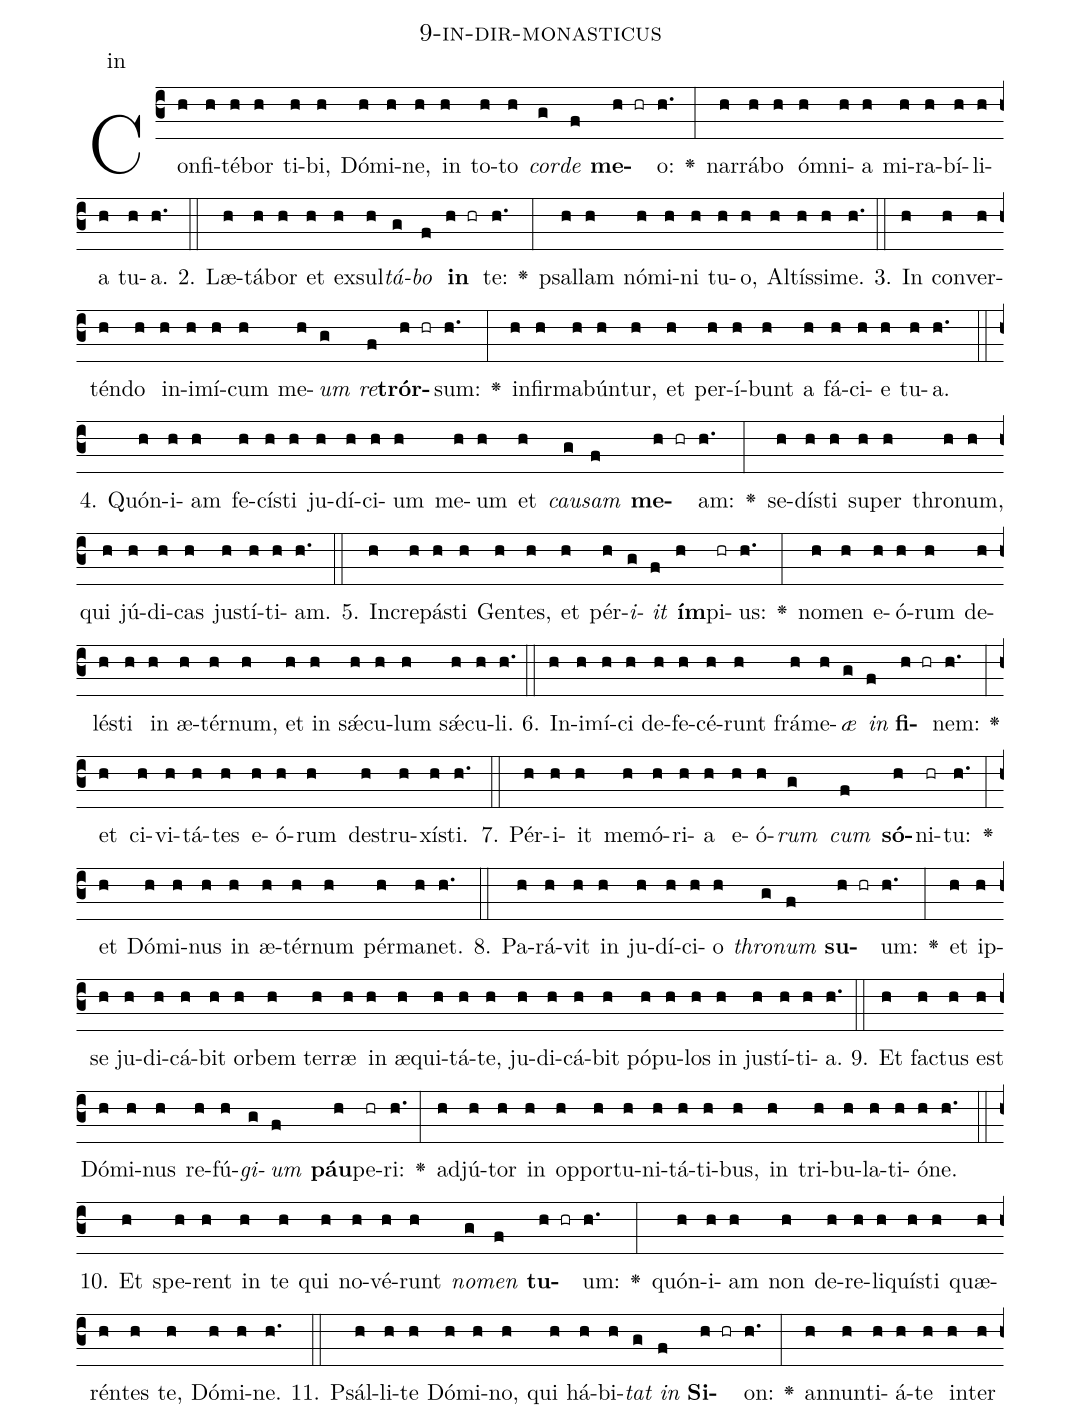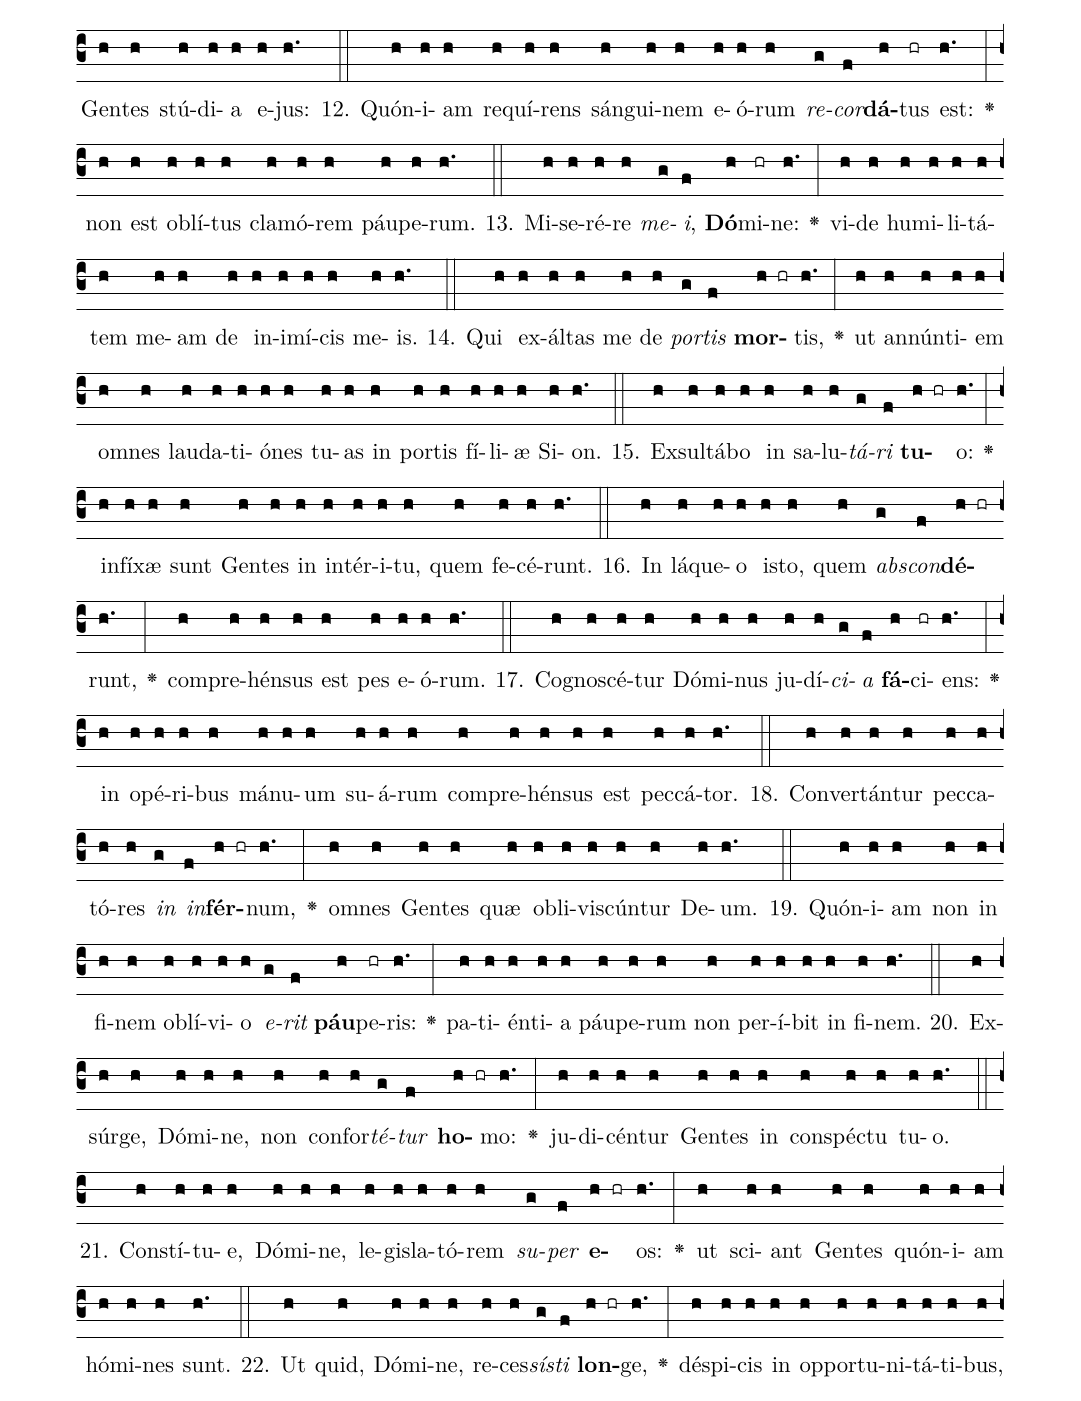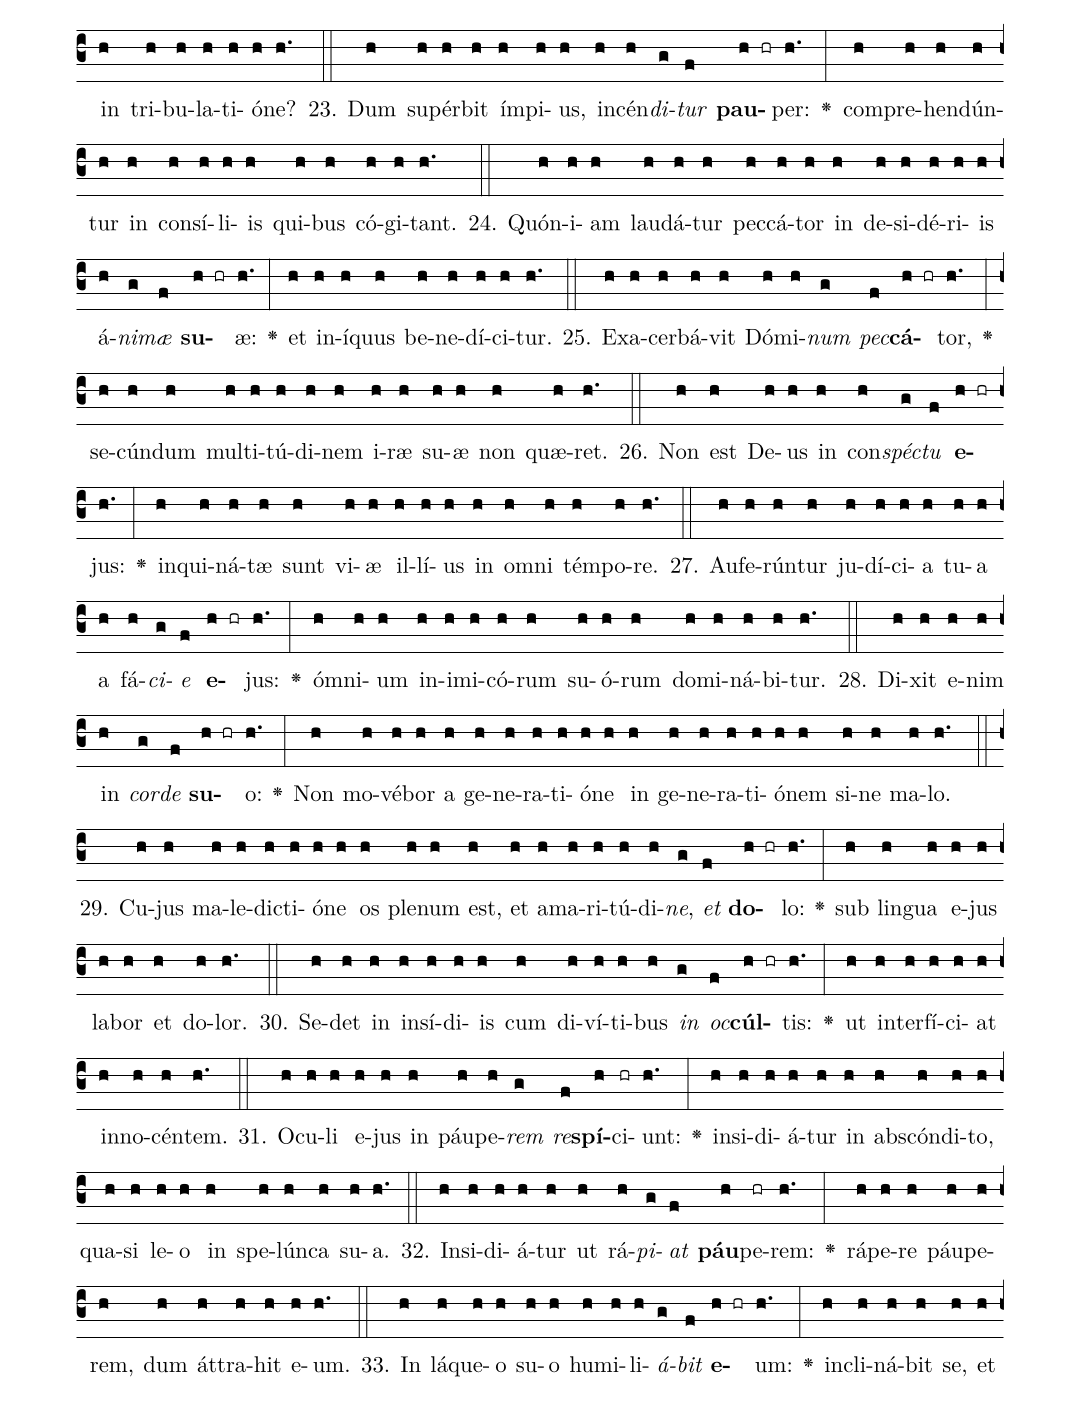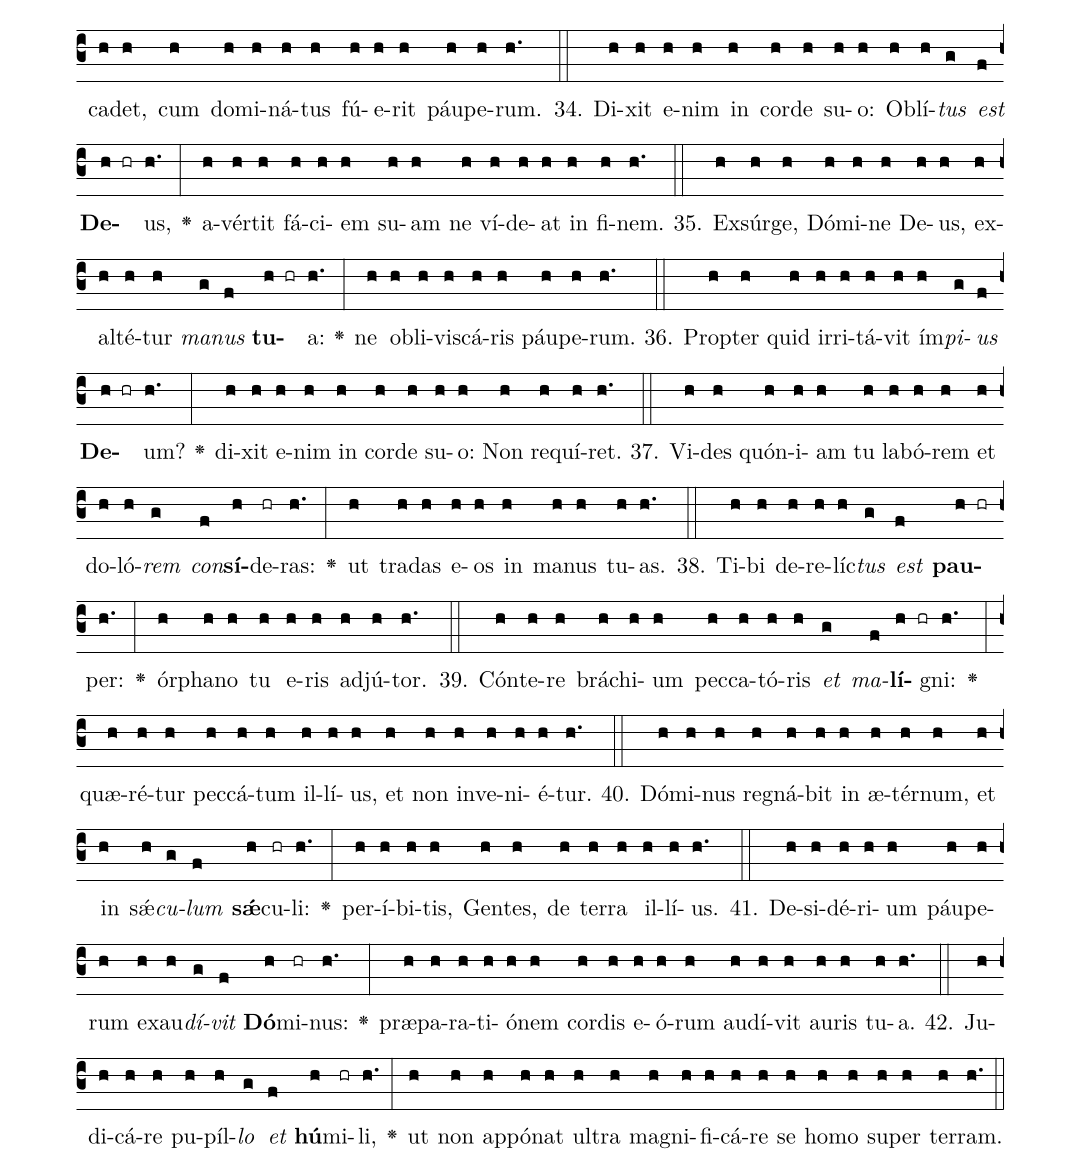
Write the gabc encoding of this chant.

name: 9-in-dir-monasticus;
annotation: in;
%%
(c3)Con(h)fi(h)té(h)bor(h) ti(h)bi,(h) Dó(h)mi(h)ne,(h) in(h) to(h)to(h) <i>cor</i>(g)<i>de</i>(f) <b>me</b>(h hr)o:(h.) <v>\greheightstar</v>(:) nar(h)rá(h)bo(h) óm(h)ni(h)a(h) mi(h)ra(h)bí(h)li(h)a(h) tu(h)a.(h.) (::)
2. Læ(h)tá(h)bor(h) et(h) ex(h)sul(h)<i>tá</i>(g)<i>bo</i>(f) <b>in</b>(h hr) te:(h.) <v>\greheightstar</v>(:) psal(h)lam(h) nó(h)mi(h)ni(h) tu(h)o,(h) Al(h)tís(h)si(h)me.(h.) (::)
3. In(h) con(h)ver(h)tén(h)do(h) in(h)i(h)mí(h)cum(h) me(h)<i>um</i>(g) <i>re</i>(f)<b>trór</b>(h hr)sum:(h.) <v>\greheightstar</v>(:) in(h)fir(h)ma(h)bún(h)tur,(h) et(h) per(h)í(h)bunt(h) a(h) fá(h)ci(h)e(h) tu(h)a.(h.) (::)
4. Quón(h)i(h)am(h) fe(h)cís(h)ti(h) ju(h)dí(h)ci(h)um(h) me(h)um(h) et(h) <i>cau</i>(g)<i>sam</i>(f) <b>me</b>(h hr)am:(h.) <v>\greheightstar</v>(:) se(h)dís(h)ti(h) su(h)per(h) thro(h)num,(h) qui(h) jú(h)di(h)cas(h) jus(h)tí(h)ti(h)am.(h.) (::)
5. In(h)cre(h)pás(h)ti(h) Gen(h)tes,(h) et(h) pér(h)<i>i</i>(g)<i>it</i>(f) <b>ím</b>(h)pi(hr)us:(h.) <v>\greheightstar</v>(:) no(h)men(h) e(h)ó(h)rum(h) de(h)lés(h)ti(h) in(h) æ(h)tér(h)num,(h) et(h) in(h) sǽ(h)cu(h)lum(h) sǽ(h)cu(h)li.(h.) (::)
6. In(h)i(h)mí(h)ci(h) de(h)fe(h)cé(h)runt(h) frá(h)me(h)<i>æ</i>(g) <i>in</i>(f) <b>fi</b>(h hr)nem:(h.) <v>\greheightstar</v>(:) et(h) ci(h)vi(h)tá(h)tes(h) e(h)ó(h)rum(h) de(h)stru(h)xís(h)ti.(h.) (::)
7. Pér(h)i(h)it(h) me(h)mó(h)ri(h)a(h) e(h)ó(h)<i>rum</i>(g) <i>cum</i>(f) <b>só</b>(h)ni(hr)tu:(h.) <v>\greheightstar</v>(:) et(h) Dó(h)mi(h)nus(h) in(h) æ(h)tér(h)num(h) pér(h)ma(h)net.(h.) (::)
8. Pa(h)rá(h)vit(h) in(h) ju(h)dí(h)ci(h)o(h) <i>thro</i>(g)<i>num</i>(f) <b>su</b>(h hr)um:(h.) <v>\greheightstar</v>(:) et(h) ip(h)se(h) ju(h)di(h)cá(h)bit(h) or(h)bem(h) ter(h)ræ(h) in(h) æ(h)qui(h)tá(h)te,(h) ju(h)di(h)cá(h)bit(h) pó(h)pu(h)los(h) in(h) jus(h)tí(h)ti(h)a.(h.) (::)
9. Et(h) fac(h)tus(h) est(h) Dó(h)mi(h)nus(h) re(h)fú(h)<i>gi</i>(g)<i>um</i>(f) <b>páu</b>(h)pe(hr)ri:(h.) <v>\greheightstar</v>(:) ad(h)jú(h)tor(h) in(h) op(h)por(h)tu(h)ni(h)tá(h)ti(h)bus,(h) in(h) tri(h)bu(h)la(h)ti(h)ó(h)ne.(h.) (::)
10. Et(h) spe(h)rent(h) in(h) te(h) qui(h) no(h)vé(h)runt(h) <i>no</i>(g)<i>men</i>(f) <b>tu</b>(h hr)um:(h.) <v>\greheightstar</v>(:) quón(h)i(h)am(h) non(h) de(h)re(h)li(h)quís(h)ti(h) quæ(h)rén(h)tes(h) te,(h) Dó(h)mi(h)ne.(h.) (::)
11. Psál(h)li(h)te(h) Dó(h)mi(h)no,(h) qui(h) há(h)bi(h)<i>tat</i>(g) <i>in</i>(f) <b>Si</b>(h hr)on:(h.) <v>\greheightstar</v>(:) an(h)nun(h)ti(h)á(h)te(h) in(h)ter(h) Gen(h)tes(h) stú(h)di(h)a(h) e(h)jus:(h.) (::)
12. Quón(h)i(h)am(h) re(h)quí(h)rens(h) sán(h)gui(h)nem(h) e(h)ó(h)rum(h) <i>re</i>(g)<i>cor</i>(f)<b>dá</b>(h)tus(hr) est:(h.) <v>\greheightstar</v>(:) non(h) est(h) ob(h)lí(h)tus(h) cla(h)mó(h)rem(h) páu(h)pe(h)rum.(h.) (::)
13. Mi(h)se(h)ré(h)re(h) <i>me</i>(g)<i>i</i>,(f) <b>Dó</b>(h)mi(hr)ne:(h.) <v>\greheightstar</v>(:) vi(h)de(h) hu(h)mi(h)li(h)tá(h)tem(h) me(h)am(h) de(h) in(h)i(h)mí(h)cis(h) me(h)is.(h.) (::)
14. Qui(h) ex(h)ál(h)tas(h) me(h) de(h) <i>por</i>(g)<i>tis</i>(f) <b>mor</b>(h hr)tis,(h.) <v>\greheightstar</v>(:) ut(h) an(h)nún(h)ti(h)em(h) om(h)nes(h) lau(h)da(h)ti(h)ó(h)nes(h) tu(h)as(h) in(h) por(h)tis(h) fí(h)li(h)æ(h) Si(h)on.(h.) (::)
15. Ex(h)sul(h)tá(h)bo(h) in(h) sa(h)lu(h)<i>tá</i>(g)<i>ri</i>(f) <b>tu</b>(h hr)o:(h.) <v>\greheightstar</v>(:) in(h)fí(h)xæ(h) sunt(h) Gen(h)tes(h) in(h) in(h)tér(h)i(h)tu,(h) quem(h) fe(h)cé(h)runt.(h.) (::)
16. In(h) lá(h)que(h)o(h) is(h)to,(h) quem(h) <i>abs</i>(g)<i>con</i>(f)<b>dé</b>(h hr)runt,(h.) <v>\greheightstar</v>(:) com(h)pre(h)hén(h)sus(h) est(h) pes(h) e(h)ó(h)rum.(h.) (::)
17. Co(h)gno(h)scé(h)tur(h) Dó(h)mi(h)nus(h) ju(h)dí(h)<i>ci</i>(g)<i>a</i>(f) <b>fá</b>(h)ci(hr)ens:(h.) <v>\greheightstar</v>(:) in(h) o(h)pé(h)ri(h)bus(h) má(h)nu(h)um(h) su(h)á(h)rum(h) com(h)pre(h)hén(h)sus(h) est(h) pec(h)cá(h)tor.(h.) (::)
18. Con(h)ver(h)tán(h)tur(h) pec(h)ca(h)tó(h)res(h) <i>in</i>(g) <i>in</i>(f)<b>fér</b>(h hr)num,(h.) <v>\greheightstar</v>(:) om(h)nes(h) Gen(h)tes(h) quæ(h) ob(h)li(h)vis(h)cún(h)tur(h) De(h)um.(h.) (::)
19. Quón(h)i(h)am(h) non(h) in(h) fi(h)nem(h) ob(h)lí(h)vi(h)o(h) <i>e</i>(g)<i>rit</i>(f) <b>páu</b>(h)pe(hr)ris:(h.) <v>\greheightstar</v>(:) pa(h)ti(h)én(h)ti(h)a(h) páu(h)pe(h)rum(h) non(h) per(h)í(h)bit(h) in(h) fi(h)nem.(h.) (::)
20. Ex(h)súr(h)ge,(h) Dó(h)mi(h)ne,(h) non(h) con(h)for(h)<i>té</i>(g)<i>tur</i>(f) <b>ho</b>(h hr)mo:(h.) <v>\greheightstar</v>(:) ju(h)di(h)cén(h)tur(h) Gen(h)tes(h) in(h) con(h)spéc(h)tu(h) tu(h)o.(h.) (::)
21. Con(h)stí(h)tu(h)e,(h) Dó(h)mi(h)ne,(h) le(h)gis(h)la(h)tó(h)rem(h) <i>su</i>(g)<i>per</i>(f) <b>e</b>(h hr)os:(h.) <v>\greheightstar</v>(:) ut(h) sci(h)ant(h) Gen(h)tes(h) quón(h)i(h)am(h) hó(h)mi(h)nes(h) sunt.(h.) (::)
22. Ut(h) quid,(h) Dó(h)mi(h)ne,(h) re(h)ces(h)<i>sís</i>(g)<i>ti</i>(f) <b>lon</b>(h hr)ge,(h.) <v>\greheightstar</v>(:) dé(h)spi(h)cis(h) in(h) op(h)por(h)tu(h)ni(h)tá(h)ti(h)bus,(h) in(h) tri(h)bu(h)la(h)ti(h)ó(h)ne?(h.) (::)
23. Dum(h) su(h)pér(h)bit(h) ím(h)pi(h)us,(h) in(h)cén(h)<i>di</i>(g)<i>tur</i>(f) <b>pau</b>(h hr)per:(h.) <v>\greheightstar</v>(:) com(h)pre(h)hen(h)dún(h)tur(h) in(h) con(h)sí(h)li(h)is(h) qui(h)bus(h) có(h)gi(h)tant.(h.) (::)
24. Quón(h)i(h)am(h) lau(h)dá(h)tur(h) pec(h)cá(h)tor(h) in(h) de(h)si(h)dé(h)ri(h)is(h) á(h)<i>ni</i>(g)<i>mæ</i>(f) <b>su</b>(h hr)æ:(h.) <v>\greheightstar</v>(:) et(h) in(h)í(h)quus(h) be(h)ne(h)dí(h)ci(h)tur.(h.) (::)
25. Ex(h)a(h)cer(h)bá(h)vit(h) Dó(h)mi(h)<i>num</i>(g) <i>pec</i>(f)<b>cá</b>(h hr)tor,(h.) <v>\greheightstar</v>(:) se(h)cún(h)dum(h) mul(h)ti(h)tú(h)di(h)nem(h) i(h)ræ(h) su(h)æ(h) non(h) quæ(h)ret.(h.) (::)
26. Non(h) est(h) De(h)us(h) in(h) con(h)<i>spéc</i>(g)<i>tu</i>(f) <b>e</b>(h hr)jus:(h.) <v>\greheightstar</v>(:) in(h)qui(h)ná(h)tæ(h) sunt(h) vi(h)æ(h) il(h)lí(h)us(h) in(h) om(h)ni(h) tém(h)po(h)re.(h.) (::)
27. Au(h)fe(h)rún(h)tur(h) ju(h)dí(h)ci(h)a(h) tu(h)a(h) a(h) fá(h)<i>ci</i>(g)<i>e</i>(f) <b>e</b>(h hr)jus:(h.) <v>\greheightstar</v>(:) óm(h)ni(h)um(h) in(h)i(h)mi(h)có(h)rum(h) su(h)ó(h)rum(h) do(h)mi(h)ná(h)bi(h)tur.(h.) (::)
28. Di(h)xit(h) e(h)nim(h) in(h) <i>cor</i>(g)<i>de</i>(f) <b>su</b>(h hr)o:(h.) <v>\greheightstar</v>(:) Non(h) mo(h)vé(h)bor(h) a(h) ge(h)ne(h)ra(h)ti(h)ó(h)ne(h) in(h) ge(h)ne(h)ra(h)ti(h)ó(h)nem(h) si(h)ne(h) ma(h)lo.(h.) (::)
29. Cu(h)jus(h) ma(h)le(h)dic(h)ti(h)ó(h)ne(h) os(h) ple(h)num(h) est,(h) et(h) a(h)ma(h)ri(h)tú(h)di(h)<i>ne</i>,(g) <i>et</i>(f) <b>do</b>(h hr)lo:(h.) <v>\greheightstar</v>(:) sub(h) lin(h)gua(h) e(h)jus(h) la(h)bor(h) et(h) do(h)lor.(h.) (::)
30. Se(h)det(h) in(h) in(h)sí(h)di(h)is(h) cum(h) di(h)ví(h)ti(h)bus(h) <i>in</i>(g) <i>oc</i>(f)<b>cúl</b>(h hr)tis:(h.) <v>\greheightstar</v>(:) ut(h) in(h)ter(h)fí(h)ci(h)at(h) in(h)no(h)cén(h)tem.(h.) (::)
31. O(h)cu(h)li(h) e(h)jus(h) in(h) páu(h)pe(h)<i>rem</i>(g) <i>re</i>(f)<b>spí</b>(h)ci(hr)unt:(h.) <v>\greheightstar</v>(:) in(h)si(h)di(h)á(h)tur(h) in(h) abs(h)cón(h)di(h)to,(h) qua(h)si(h) le(h)o(h) in(h) spe(h)lún(h)ca(h) su(h)a.(h.) (::)
32. In(h)si(h)di(h)á(h)tur(h) ut(h) rá(h)<i>pi</i>(g)<i>at</i>(f) <b>páu</b>(h)pe(hr)rem:(h.) <v>\greheightstar</v>(:) rá(h)pe(h)re(h) páu(h)pe(h)rem,(h) dum(h) át(h)tra(h)hit(h) e(h)um.(h.) (::)
33. In(h) lá(h)que(h)o(h) su(h)o(h) hu(h)mi(h)li(h)<i>á</i>(g)<i>bit</i>(f) <b>e</b>(h hr)um:(h.) <v>\greheightstar</v>(:) in(h)cli(h)ná(h)bit(h) se,(h) et(h) ca(h)det,(h) cum(h) do(h)mi(h)ná(h)tus(h) fú(h)e(h)rit(h) páu(h)pe(h)rum.(h.) (::)
34. Di(h)xit(h) e(h)nim(h) in(h) cor(h)de(h) su(h)o:(h) Ob(h)lí(h)<i>tus</i>(g) <i>est</i>(f) <b>De</b>(h hr)us,(h.) <v>\greheightstar</v>(:) a(h)vér(h)tit(h) fá(h)ci(h)em(h) su(h)am(h) ne(h) ví(h)de(h)at(h) in(h) fi(h)nem.(h.) (::)
35. Ex(h)súr(h)ge,(h) Dó(h)mi(h)ne(h) De(h)us,(h) ex(h)al(h)té(h)tur(h) <i>ma</i>(g)<i>nus</i>(f) <b>tu</b>(h hr)a:(h.) <v>\greheightstar</v>(:) ne(h) ob(h)li(h)vis(h)cá(h)ris(h) páu(h)pe(h)rum.(h.) (::)
36. Prop(h)ter(h) quid(h) ir(h)ri(h)tá(h)vit(h) ím(h)<i>pi</i>(g)<i>us</i>(f) <b>De</b>(h hr)um?(h.) <v>\greheightstar</v>(:) di(h)xit(h) e(h)nim(h) in(h) cor(h)de(h) su(h)o:(h) Non(h) re(h)quí(h)ret.(h.) (::)
37. Vi(h)des(h) quón(h)i(h)am(h) tu(h) la(h)bó(h)rem(h) et(h) do(h)ló(h)<i>rem</i>(g) <i>con</i>(f)<b>sí</b>(h)de(hr)ras:(h.) <v>\greheightstar</v>(:) ut(h) tra(h)das(h) e(h)os(h) in(h) ma(h)nus(h) tu(h)as.(h.) (::)
38. Ti(h)bi(h) de(h)re(h)líc(h)<i>tus</i>(g) <i>est</i>(f) <b>pau</b>(h hr)per:(h.) <v>\greheightstar</v>(:) ór(h)pha(h)no(h) tu(h) e(h)ris(h) ad(h)jú(h)tor.(h.) (::)
39. Cón(h)te(h)re(h) brá(h)chi(h)um(h) pec(h)ca(h)tó(h)ris(h) <i>et</i>(g) <i>ma</i>(f)<b>lí</b>(h hr)gni:(h.) <v>\greheightstar</v>(:) quæ(h)ré(h)tur(h) pec(h)cá(h)tum(h) il(h)lí(h)us,(h) et(h) non(h) in(h)ve(h)ni(h)é(h)tur.(h.) (::)
40. Dó(h)mi(h)nus(h) re(h)gná(h)bit(h) in(h) æ(h)tér(h)num,(h) et(h) in(h) sǽ(h)<i>cu</i>(g)<i>lum</i>(f) <b>sǽ</b>(h)cu(hr)li:(h.) <v>\greheightstar</v>(:) per(h)í(h)bi(h)tis,(h) Gen(h)tes,(h) de(h) ter(h)ra(h) il(h)lí(h)us.(h.) (::)
41. De(h)si(h)dé(h)ri(h)um(h) páu(h)pe(h)rum(h) ex(h)au(h)<i>dí</i>(g)<i>vit</i>(f) <b>Dó</b>(h)mi(hr)nus:(h.) <v>\greheightstar</v>(:) præ(h)pa(h)ra(h)ti(h)ó(h)nem(h) cor(h)dis(h) e(h)ó(h)rum(h) au(h)dí(h)vit(h) au(h)ris(h) tu(h)a.(h.) (::)
42. Ju(h)di(h)cá(h)re(h) pu(h)píl(h)<i>lo</i>(g) <i>et</i>(f) <b>hú</b>(h)mi(hr)li,(h.) <v>\greheightstar</v>(:) ut(h) non(h) ap(h)pó(h)nat(h) ul(h)tra(h) ma(h)gni(h)fi(h)cá(h)re(h) se(h) ho(h)mo(h) su(h)per(h) ter(h)ram.(h.) (::)
